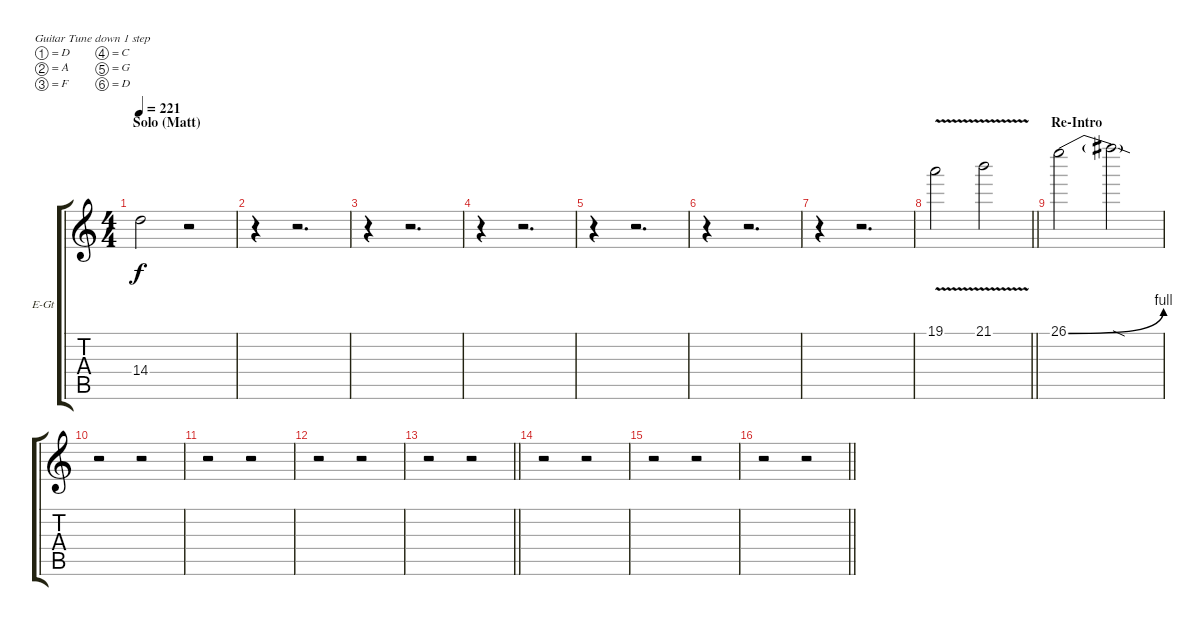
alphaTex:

\bracketExtendMode groupsimilarinstruments
\firstSystemTrackNameOrientation horizontal
\otherSystemsTrackNameOrientation horizontal
\track ("Extra Guitar" "E-Gt") {instrument distortionguitar}
\staff {score tabs}
\tuning (D4 A3 F3 C3 G2 D2)
\ts (4 4)
\section ("" "Solo (Matt)")
\tempo 221
\clef g2
\ks c
14.4.2{dy f} r.2 |
r.4 r.2{d} |
r.4 r.2{d} |
r.4 r.2{d} |
r.4 r.2{d} |
r.4 r.2{d} |
r.4 r.2{d} |
\barLineRight lightlight
19.1{v}.2 21.1{v}.2 |
\section ("" "Re-Intro")
26.1{be (bend 0 0 60 4)}.2 26.1{sod t}.2 |
r.2 r.2 |
r.2 r.2 |
r.2 r.2 |
\barLineRight lightlight
r.2 r.2 |
r.2 r.2 |
r.2 r.2 |
\barLineRight lightlight
r.2 r.2
